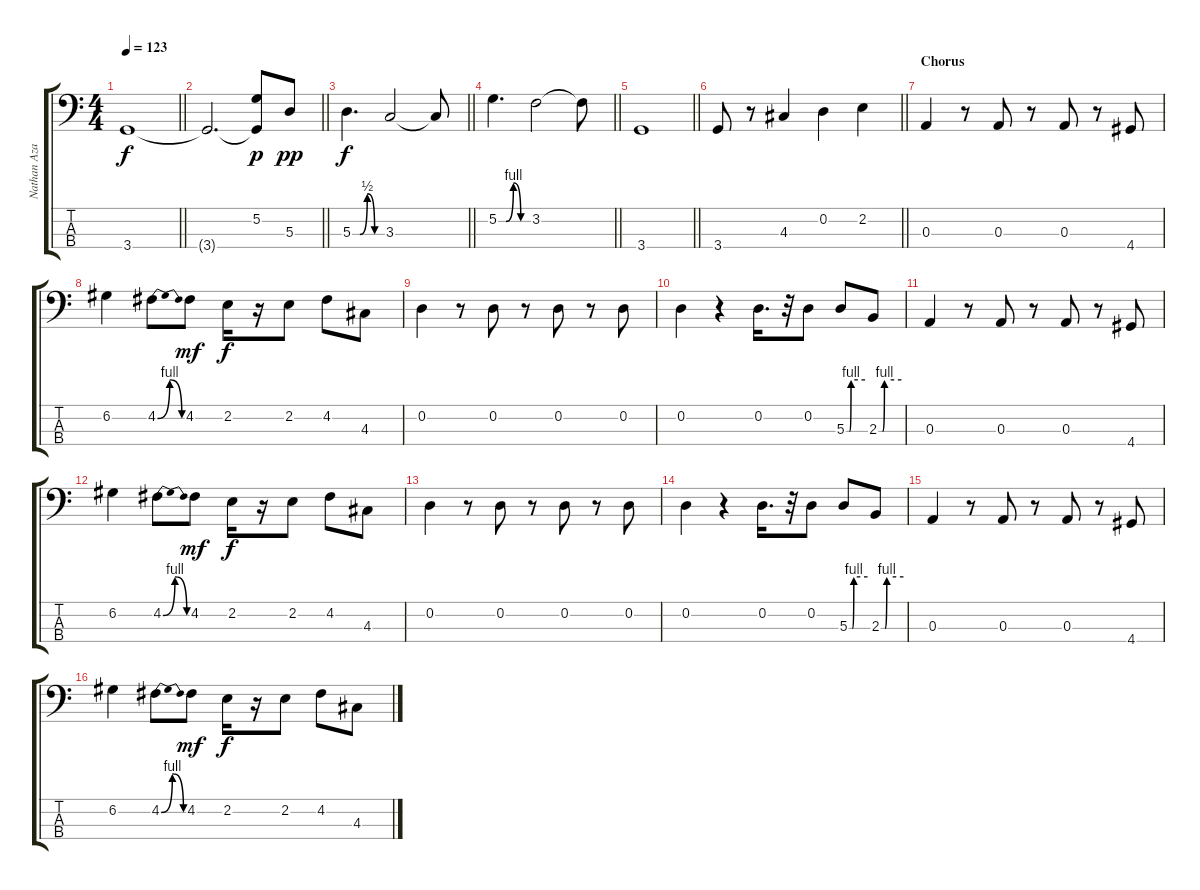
\track ("Nathan Azarcon - Bass" "Nathan Aza") {instrument electricbassfinger}
\staff {score tabs}
\tuning (G2 D2 A1 E1) {hide}
\ts (4 4)
\tempo 123
\clef f4
\barLineRight lightlight
\ks c
3.4.1{dy f} |
\barLineRight lightlight
3.4{t}.2{d} (5.2 3.4{t}).8{dy p} 5.3.8{dy pp} |
\barLineRight lightlight
5.3{be (custom 0 0 15 0 30 2 45 0 60 0)}.4{d dy f} 3.3.2 3.3{t}.8 |
\barLineRight lightlight
5.2{be (custom 0 0 15 0 30 4 45 0 60 0)}.4{d} 3.2.2 3.2{t}.8 |
\barLineRight lightlight
3.4.1 |
\barLineRight lightlight
3.4.8 r.8 4.3.4 0.2.4 2.2.4 |
\section ("" "Chorus")
0.3.4 r.8 0.3.8 r.8 0.3.8 r.8 4.4.8 |
6.2.4 4.2{be (bendrelease 0 0 30 4 30 4 60 0)}.8 4.2.8{dy mf} 2.2.16{dy f} r.16 2.2.8 4.2.8 4.3.8 |
0.2.4 r.8 0.2.8 r.8 0.2.8 r.8 0.2.8 |
0.2.4 r.4 0.2.16{d} r.32 0.2.8 5.3{be (custom 0 0 10 0 15 4 60 4)}.8 2.3{be (custom 0 0 10 0 15 4 60 4)}.8 |
0.3.4 r.8 0.3.8 r.8 0.3.8 r.8 4.4.8 |
6.2.4 4.2{be (bendrelease 0 0 30 4 30 4 60 0)}.8 4.2.8{dy mf} 2.2.16{dy f} r.16 2.2.8 4.2.8 4.3.8 |
0.2.4 r.8 0.2.8 r.8 0.2.8 r.8 0.2.8 |
0.2.4 r.4 0.2.16{d} r.32 0.2.8 5.3{be (custom 0 0 10 0 15 4 60 4)}.8 2.3{be (custom 0 0 10 0 15 4 60 4)}.8 |
0.3.4 r.8 0.3.8 r.8 0.3.8 r.8 4.4.8 |
6.2.4 4.2{be (bendrelease 0 0 30 4 30 4 60 0)}.8 4.2.8{dy mf} 2.2.16{dy f} r.16 2.2.8 4.2.8 4.3.8
